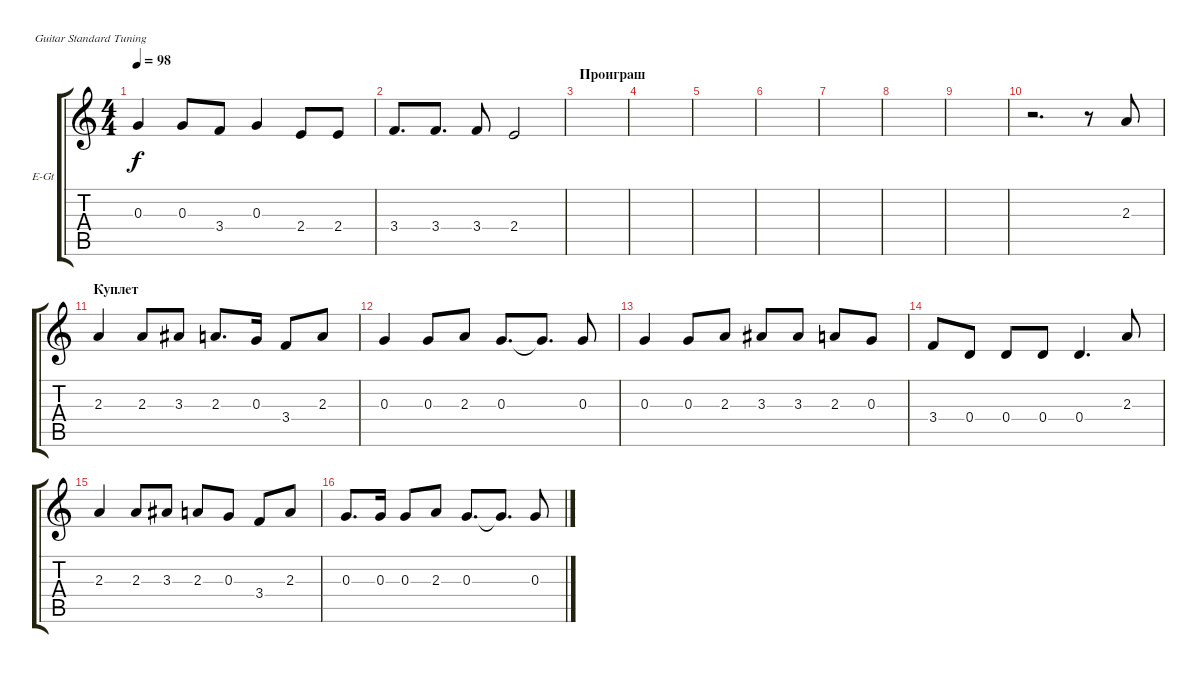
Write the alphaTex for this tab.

\defaultSystemsLayout 4
\bracketExtendMode groupsimilarinstruments
\firstSystemTrackNameOrientation horizontal
\otherSystemsTrackNameOrientation horizontal
\track ("В. Бутсов (вокал)" "E-Gt") {instrument electricguitarclean}
\staff {score tabs}
\tuning (E4 B3 G3 D3 A2 E2)
\ts (4 4)
\tempo 98
\clef g2
\ks c
0.3.4{dy f} 0.3.8 3.4.8 0.3.4 2.4.8 2.4.8 |
3.4.8{d} 3.4.8{d} 3.4.8 2.4.2 |
\section ("" "Проиграш")
|
|
|
|
|
|
|
r.2{d} r.8 2.3.8 |
\section ("" "Куплет")
2.3.4 2.3.8 3.3.8 2.3.8{d} 0.3.16 3.4.8 2.3.8 |
0.3.4 0.3.8 2.3.8 0.3.8{d} 0.3{t}.8{d} 0.3.8 |
0.3.4 0.3.8 2.3.8 3.3.8 3.3.8 2.3.8 0.3.8 |
3.4.8 0.4.8 0.4.8 0.4.8 0.4.4{d} 2.3.8 |
2.3.4 2.3.8 3.3.8 2.3.8 0.3.8 3.4.8 2.3.8 |
0.3.8{d} 0.3.16 0.3.8 2.3.8 0.3.8{d} 0.3{t}.8{d} 0.3.8
